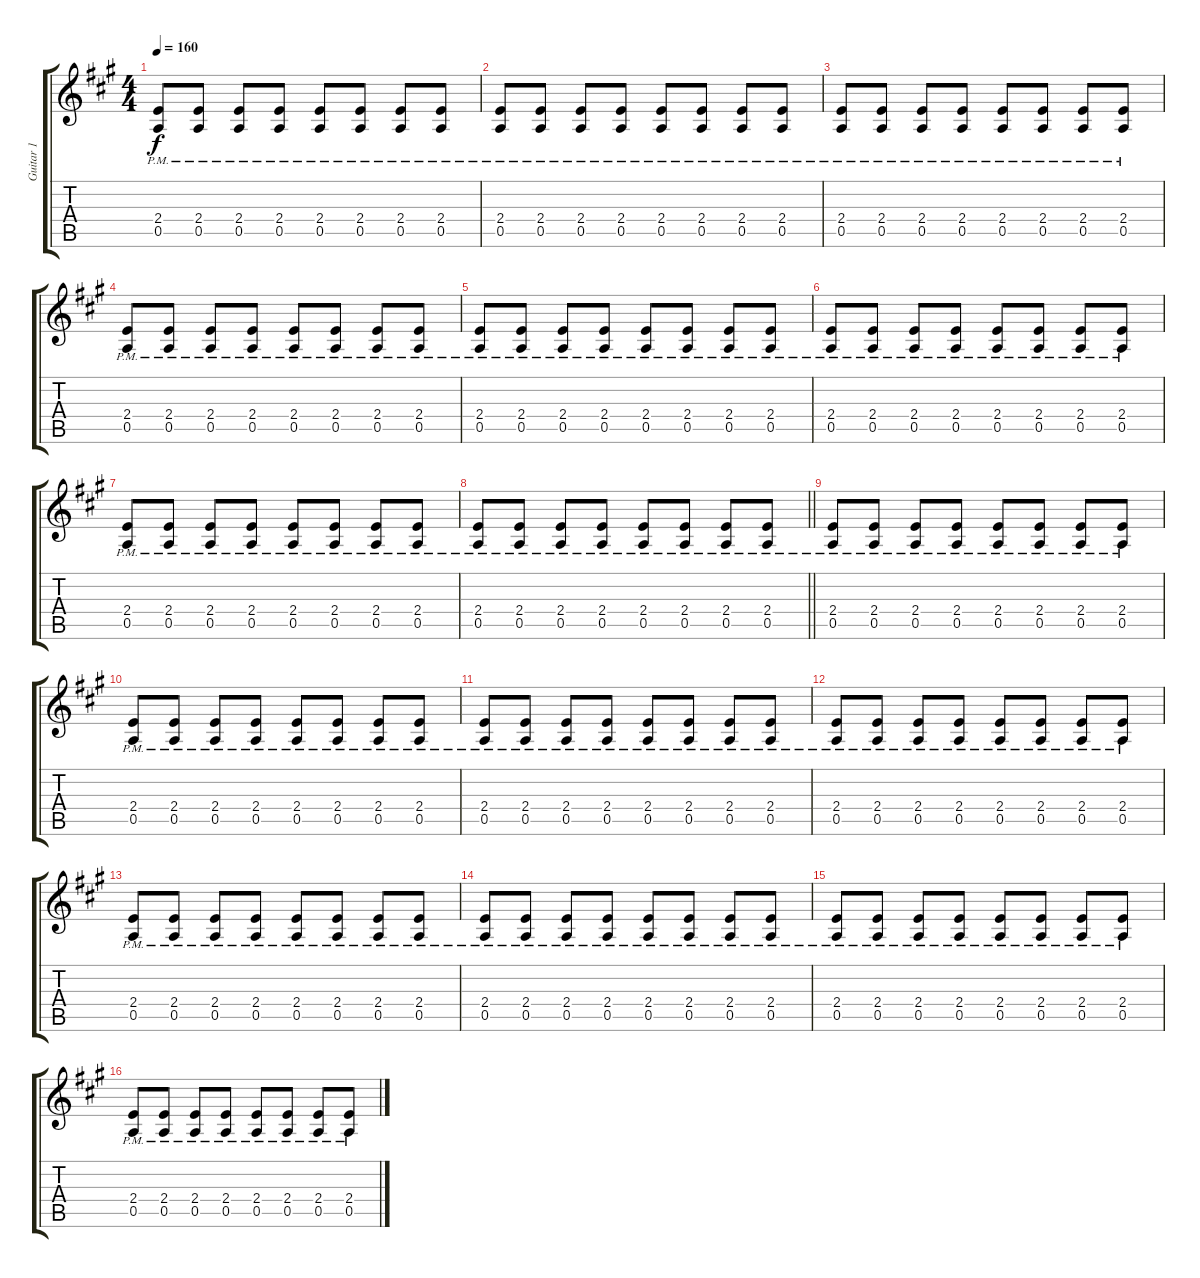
\track ("Guitar 1" "Guitar 1") {instrument overdrivenguitar}
\staff {score tabs}
\tuning (E4 B3 G3 D3 A2 E2) {hide}
\ts (4 4)
\tempo 160
\clef g2
\ks a
(2.4{pm} 0.5{pm}).8{dy f} (2.4{pm} 0.5{pm}).8 (2.4{pm} 0.5{pm}).8 (2.4{pm} 0.5{pm}).8 (2.4{pm} 0.5{pm}).8 (2.4{pm} 0.5{pm}).8 (2.4{pm} 0.5{pm}).8 (2.4{pm} 0.5{pm}).8 |
(2.4{pm} 0.5{pm}).8 (2.4{pm} 0.5{pm}).8 (2.4{pm} 0.5{pm}).8 (2.4{pm} 0.5{pm}).8 (2.4{pm} 0.5{pm}).8 (2.4{pm} 0.5{pm}).8 (2.4{pm} 0.5{pm}).8 (2.4{pm} 0.5{pm}).8 |
(2.4{pm} 0.5{pm}).8 (2.4{pm} 0.5{pm}).8 (2.4{pm} 0.5{pm}).8 (2.4{pm} 0.5{pm}).8 (2.4{pm} 0.5{pm}).8 (2.4{pm} 0.5{pm}).8 (2.4{pm} 0.5{pm}).8 (2.4{pm} 0.5{pm}).8 |
(2.4{pm} 0.5{pm}).8 (2.4{pm} 0.5{pm}).8 (2.4{pm} 0.5{pm}).8 (2.4{pm} 0.5{pm}).8 (2.4{pm} 0.5{pm}).8 (2.4{pm} 0.5{pm}).8 (2.4{pm} 0.5{pm}).8 (2.4{pm} 0.5{pm}).8 |
(2.4{pm} 0.5{pm}).8 (2.4{pm} 0.5{pm}).8 (2.4{pm} 0.5{pm}).8 (2.4{pm} 0.5{pm}).8 (2.4{pm} 0.5{pm}).8 (2.4{pm} 0.5{pm}).8 (2.4{pm} 0.5{pm}).8 (2.4{pm} 0.5{pm}).8 |
(2.4{pm} 0.5{pm}).8 (2.4{pm} 0.5{pm}).8 (2.4{pm} 0.5{pm}).8 (2.4{pm} 0.5{pm}).8 (2.4{pm} 0.5{pm}).8 (2.4{pm} 0.5{pm}).8 (2.4{pm} 0.5{pm}).8 (2.4{pm} 0.5{pm}).8 |
(2.4{pm} 0.5{pm}).8 (2.4{pm} 0.5{pm}).8 (2.4{pm} 0.5{pm}).8 (2.4{pm} 0.5{pm}).8 (2.4{pm} 0.5{pm}).8 (2.4{pm} 0.5{pm}).8 (2.4{pm} 0.5{pm}).8 (2.4{pm} 0.5{pm}).8 |
\barLineRight lightlight
(2.4{pm} 0.5{pm}).8 (2.4{pm} 0.5{pm}).8 (2.4{pm} 0.5{pm}).8 (2.4{pm} 0.5{pm}).8 (2.4{pm} 0.5{pm}).8 (2.4{pm} 0.5{pm}).8 (2.4{pm} 0.5{pm}).8 (2.4{pm} 0.5{pm}).8 |
(2.4{pm} 0.5{pm}).8 (2.4{pm} 0.5{pm}).8 (2.4{pm} 0.5{pm}).8 (2.4{pm} 0.5{pm}).8 (2.4{pm} 0.5{pm}).8 (2.4{pm} 0.5{pm}).8 (2.4{pm} 0.5{pm}).8 (2.4{pm} 0.5{pm}).8 |
(2.4{pm} 0.5{pm}).8 (2.4{pm} 0.5{pm}).8 (2.4{pm} 0.5{pm}).8 (2.4{pm} 0.5{pm}).8 (2.4{pm} 0.5{pm}).8 (2.4{pm} 0.5{pm}).8 (2.4{pm} 0.5{pm}).8 (2.4{pm} 0.5{pm}).8 |
(2.4{pm} 0.5{pm}).8 (2.4{pm} 0.5{pm}).8 (2.4{pm} 0.5{pm}).8 (2.4{pm} 0.5{pm}).8 (2.4{pm} 0.5{pm}).8 (2.4{pm} 0.5{pm}).8 (2.4{pm} 0.5{pm}).8 (2.4{pm} 0.5{pm}).8 |
(2.4{pm} 0.5{pm}).8 (2.4{pm} 0.5{pm}).8 (2.4{pm} 0.5{pm}).8 (2.4{pm} 0.5{pm}).8 (2.4{pm} 0.5{pm}).8 (2.4{pm} 0.5{pm}).8 (2.4{pm} 0.5{pm}).8 (2.4{pm} 0.5{pm}).8 |
(2.4{pm} 0.5{pm}).8 (2.4{pm} 0.5{pm}).8 (2.4{pm} 0.5{pm}).8 (2.4{pm} 0.5{pm}).8 (2.4{pm} 0.5{pm}).8 (2.4{pm} 0.5{pm}).8 (2.4{pm} 0.5{pm}).8 (2.4{pm} 0.5{pm}).8 |
(2.4{pm} 0.5{pm}).8 (2.4{pm} 0.5{pm}).8 (2.4{pm} 0.5{pm}).8 (2.4{pm} 0.5{pm}).8 (2.4{pm} 0.5{pm}).8 (2.4{pm} 0.5{pm}).8 (2.4{pm} 0.5{pm}).8 (2.4{pm} 0.5{pm}).8 |
(2.4{pm} 0.5{pm}).8 (2.4{pm} 0.5{pm}).8 (2.4{pm} 0.5{pm}).8 (2.4{pm} 0.5{pm}).8 (2.4{pm} 0.5{pm}).8 (2.4{pm} 0.5{pm}).8 (2.4{pm} 0.5{pm}).8 (2.4{pm} 0.5{pm}).8 |
(2.4{pm} 0.5{pm}).8 (2.4{pm} 0.5{pm}).8 (2.4{pm} 0.5{pm}).8 (2.4{pm} 0.5{pm}).8 (2.4{pm} 0.5{pm}).8 (2.4{pm} 0.5{pm}).8 (2.4{pm} 0.5{pm}).8 (2.4{pm} 0.5{pm}).8
